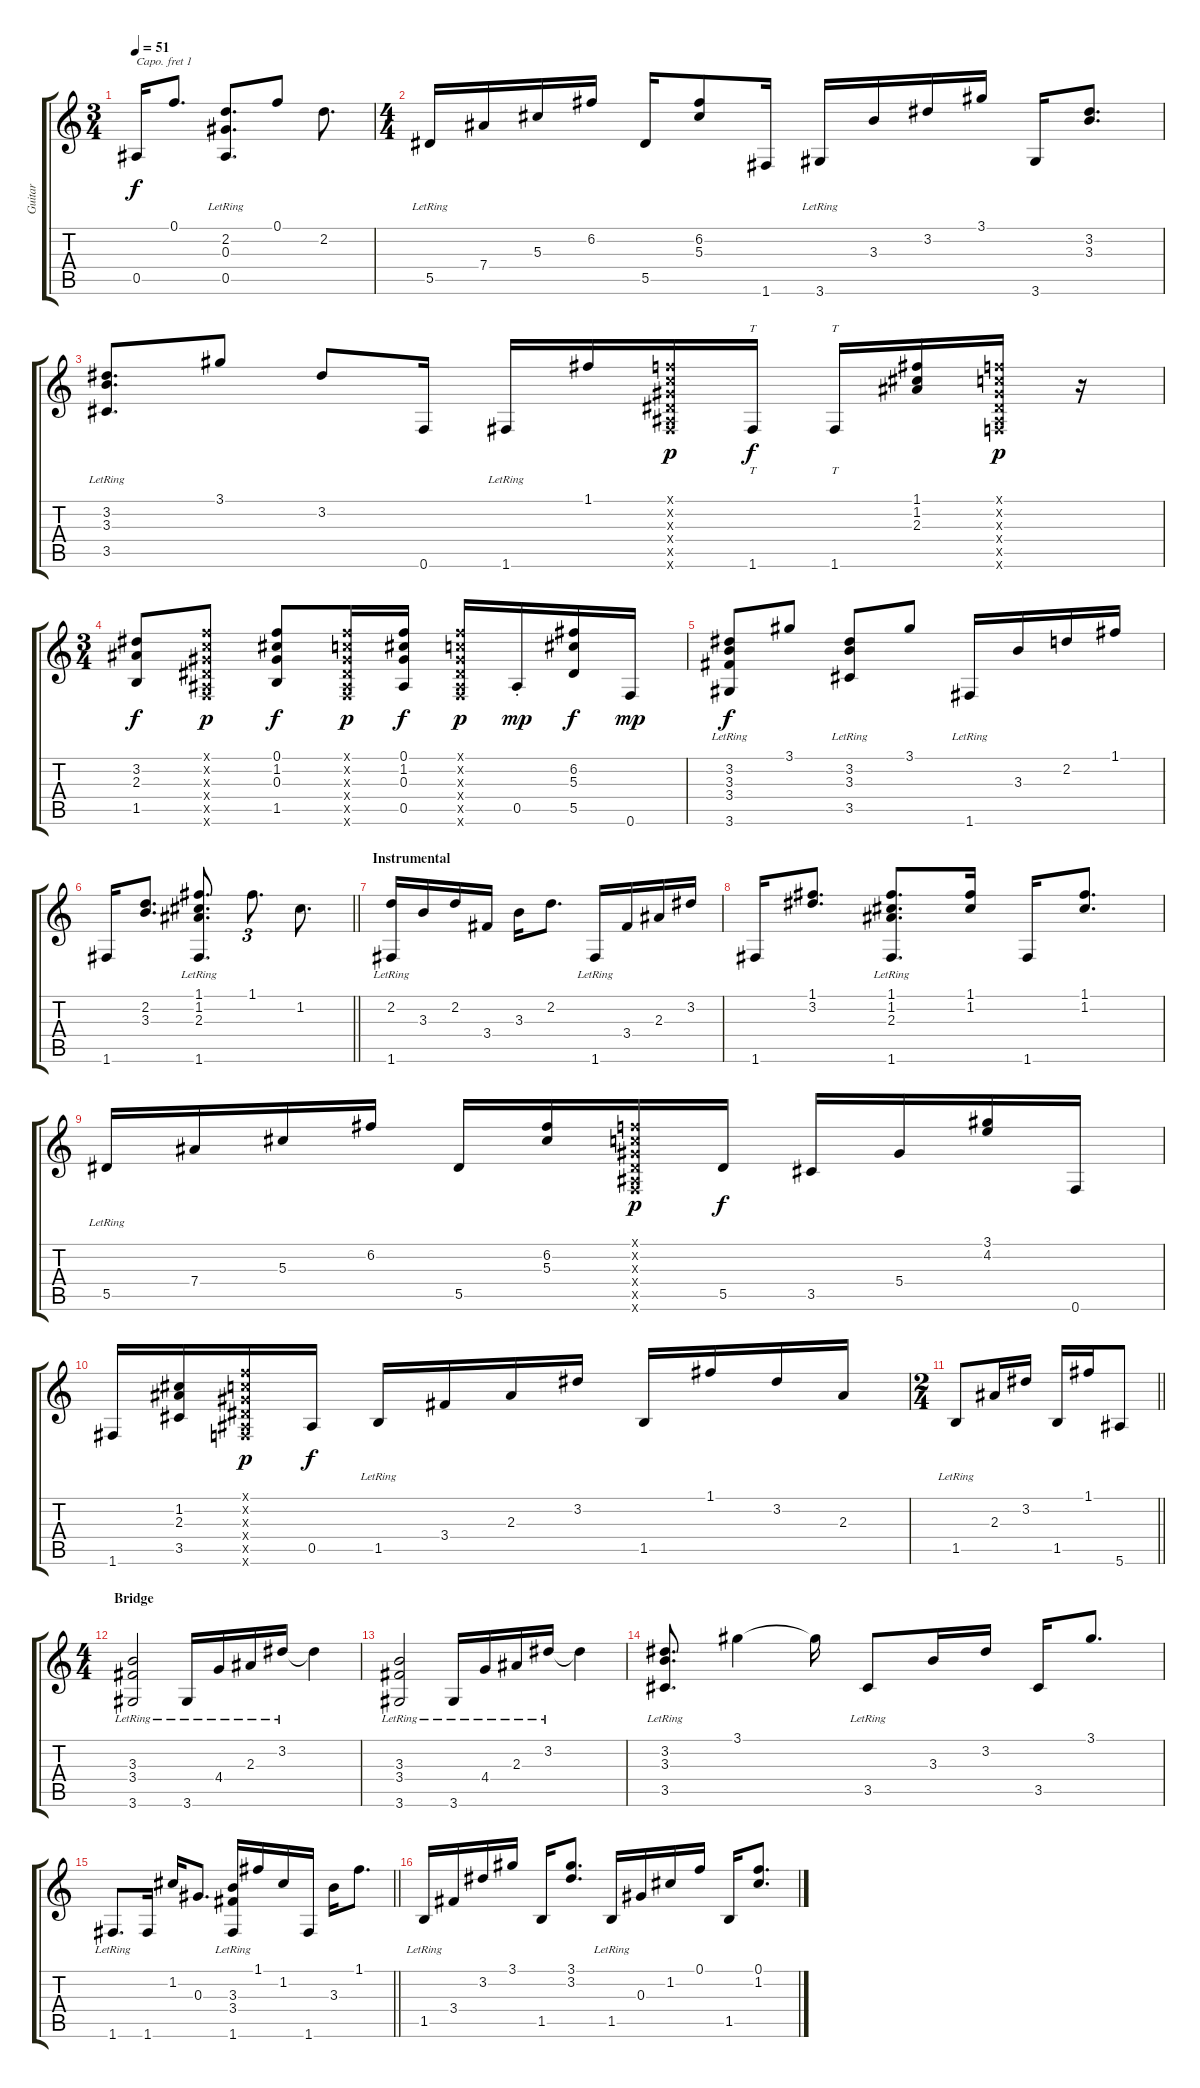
\track ("Guitar" "Guitar") {instrument acousticguitarsteel}
\staff {score tabs}
\capo 1
\tuning (E4 B3 G3 D3 A2 E2) {hide}
\ts (3 4)
\tempo 51
\clef g2
\ks c
0.5.16{dy f} 0.1.8{d} (2.2{lr} 0.3{lr} 0.5{lr}).8{d} 0.1.8 2.2.8{d} |
\ts (4 4)
5.5{lr}.16 7.4.16 5.3.16 6.2.16 5.5.16 (6.2 5.3).8 1.6.16 3.6{lr}.16 3.3.16 3.2.16 3.1.16 3.6.16 (3.2 3.3).8{d} |
(3.2 3.3 3.5{lr}).8{d} 3.1.8 3.2.8 0.6.16 1.6{lr}.16 1.1.16 (0.1{x} 0.2{x} 0.3{x} 0.4{x} 0.5{x} 1.6{x}).16{dy p} 1.6.16{tt dy f} 1.6.16{tt} (1.1 1.2 2.3).16 (0.1{x} 0.2{x} 0.3{x} 0.4{x} 0.5{x} 0.6{x}).16{dy p} r.16 |
\ts (3 4)
(3.2 2.3 1.5).8{dy f} (0.1{x} 0.2{x} 0.3{x} 0.4{x} 0.5{x} 0.6{x}).8{dy p} (0.1 1.2 0.3 1.5).8{dy f} (0.1{x} 0.2{x} 0.3{x} 0.4{x} 0.5{x} 0.6{x}).16{dy p} (0.1 1.2 0.3 0.5).16{dy f} (0.1{x} 0.2{x} 0.3{x} 0.4{x} 0.5{x} 0.6{x}).16{dy p} 0.5{st}.16{dy mp} (6.2 5.3 5.5).16{dy f} 0.6.16{dy mp} |
(3.2{lr} 3.3{lr} 3.4{lr} 3.6{lr}).8{dy f} 3.1.8 (3.2{lr} 3.3{lr} 3.5{lr}).8 3.1.8 1.6{lr}.16 3.3.16 2.2.16 1.1.16 |
\barLineRight lightlight
1.6.16 (2.2 3.3).8{d} (1.1{lr} 1.2{lr} 2.3{lr} 1.6{lr}).8{d} 1.1.8{d tu (3 2)} 1.2.8{d} |
\section ("" "Instrumental")
(2.2{lr} 1.6{lr}).16 3.3.16 2.2.16 3.4.16 3.3.16 2.2.8{d} 1.6{lr}.16 3.4.16 2.3.16 3.2.16 |
1.6.16 (1.1 3.2).8{d} (1.1{lr} 1.2{lr} 2.3{lr} 1.6{lr}).8{d} (1.1 1.2).16 1.6.16 (1.1 1.2).8{d} |
5.5{lr}.16 7.4.16 5.3.16 6.2.16 5.5.16 (6.2 5.3).16 (0.1{x} 0.2{x} 0.3{x} 0.4{x} 0.5{x} 0.6{x}).16{dy p} 5.5.16{dy f} 3.5.16 5.4.16 (3.1 4.2).16 0.6.16 |
1.6.16 (1.2 2.3 3.5).16 (0.1{x} 0.2{x} 0.3{x} 0.4{x} 0.5{x} 0.6{x}).16{dy p} 0.5.16{dy f} 1.5{lr}.16 3.4.16 2.3.16 3.2.16 1.5.16 1.1.16 3.2.16 2.3.16 |
\ts (2 4)
\barLineRight lightlight
1.5{lr}.8 2.3.16 3.2.16 1.5.16 1.1.16 5.6.8 |
\ts (4 4)
\section ("" "Bridge")
(3.3{lr} 3.4{lr} 3.6{lr}).2 3.6{lr}.16 4.4{lr}.16 2.3{lr}.16 3.2{lr}.16 3.2{t}.4 |
(3.3{lr} 3.4{lr} 3.6{lr}).2 3.6{lr}.16 4.4{lr}.16 2.3{lr}.16 3.2{lr}.16 3.2{t}.4 |
(3.2{lr} 3.3{lr} 3.5{lr}).8{d} 3.1.4 3.1{t}.16 3.5{lr}.8 3.3.16 3.2.16 3.5.16 3.1.8{d} |
\barLineRight lightlight
1.6{lr}.8{d} 1.6.16 1.2.16 0.3.8{d} (3.3{lr} 3.4{lr} 1.6{lr}).16 1.1.16 1.2.16 1.6.16 3.3.16 1.1.8{d} |
1.5{lr}.16 3.4.16 3.2.16 3.1.16 1.5.16 (3.1 3.2).8{d} 1.5{lr}.16 0.3.16 1.2.16 0.1.16 1.5.16 (0.1 1.2).8{d}
